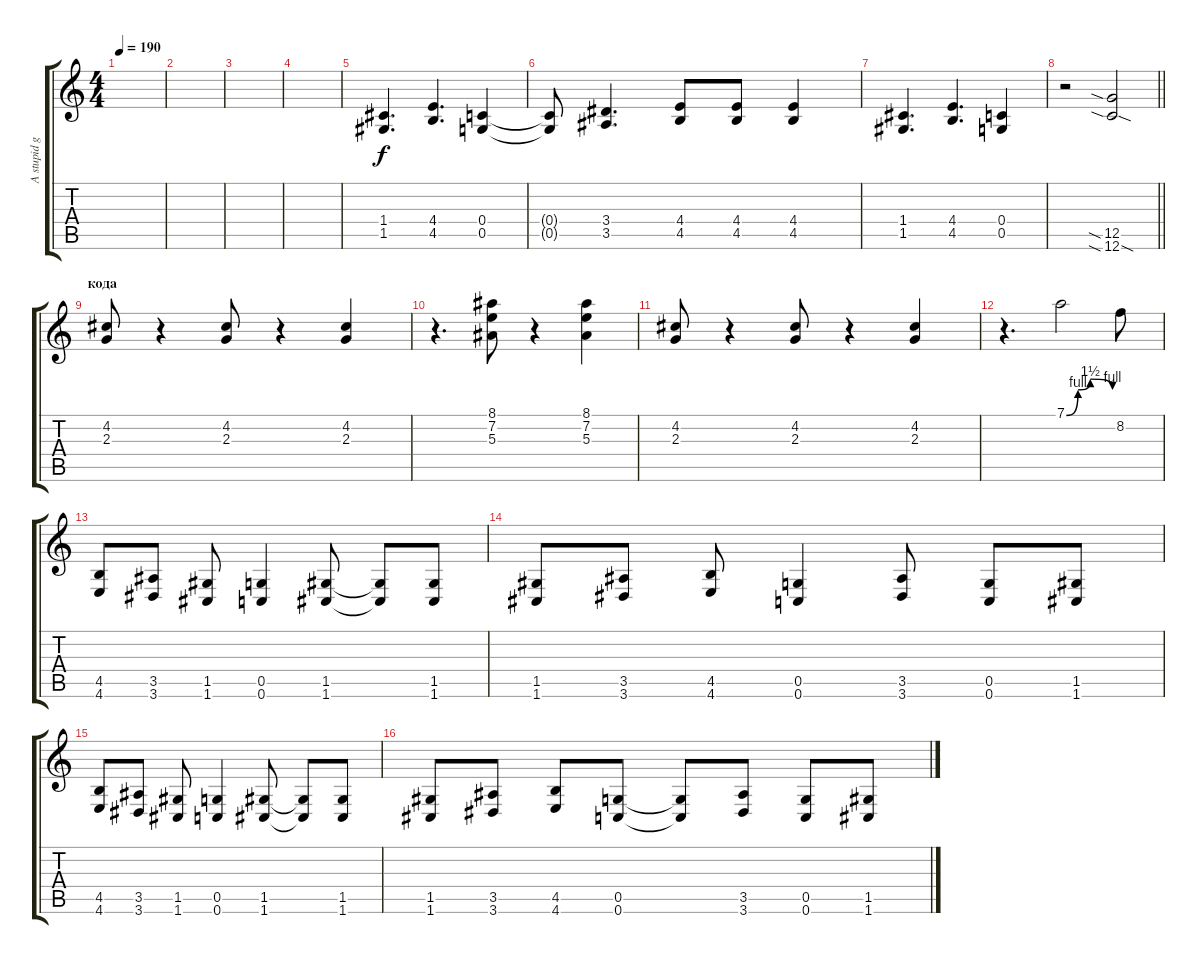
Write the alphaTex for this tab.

\track ("A stupid guy" "A stupid g") {instrument distortionguitar}
\staff {score tabs}
\tuning (D4 A3 F3 C3 G2 C2) {hide}
\ts (4 4)
\tempo 190
\clef g2
\ks c
|
|
|
|
(1.4 1.5).4{d} (4.4 4.5).4{d} (0.4 0.5).4 |
(0.4{t} 0.5{t}).8 (3.4 3.5).4{d} (4.4 4.5).8 (4.4 4.5).8 (4.4 4.5).4 |
(1.4 1.5).4{d} (4.4 4.5).4{d} (0.4 0.5).4 |
\barLineRight lightlight
r.2 (12.5{sia} 12.6{sia sod}).2 |
\section ("" "кода")
(4.2 2.3).8 r.4 (4.2 2.3).8 r.4 (4.2 2.3).4 |
r.4{d} (8.1 7.2 5.3).8 r.4 (8.1 7.2 5.3).4 |
(4.2 2.3).8 r.4 (4.2 2.3).8 r.4 (4.2 2.3).4 |
r.4{d} 7.1{be (custom 0 0 15 4 31 6 60 4)}.2 8.2.8 |
(4.5 4.6).8 (3.5 3.6).8 (1.5 1.6).8 (0.5 0.6).4 (1.5 1.6).8 (1.5{t} 1.6{t}).8 (1.5 1.6).8 |
(1.5 1.6).8 (3.5 3.6).8 (4.5 4.6).8 (0.5 0.6).4 (3.5 3.6).8 (0.5 0.6).8 (1.5 1.6).8 |
(4.5 4.6).8 (3.5 3.6).8 (1.5 1.6).8 (0.5 0.6).4 (1.5 1.6).8 (1.5{t} 1.6{t}).8 (1.5 1.6).8 |
(1.5 1.6).8 (3.5 3.6).8 (4.5 4.6).8 (0.5 0.6).8 (0.5{t} 0.6{t}).8 (3.5 3.6).8 (0.5 0.6).8 (1.5 1.6).8
